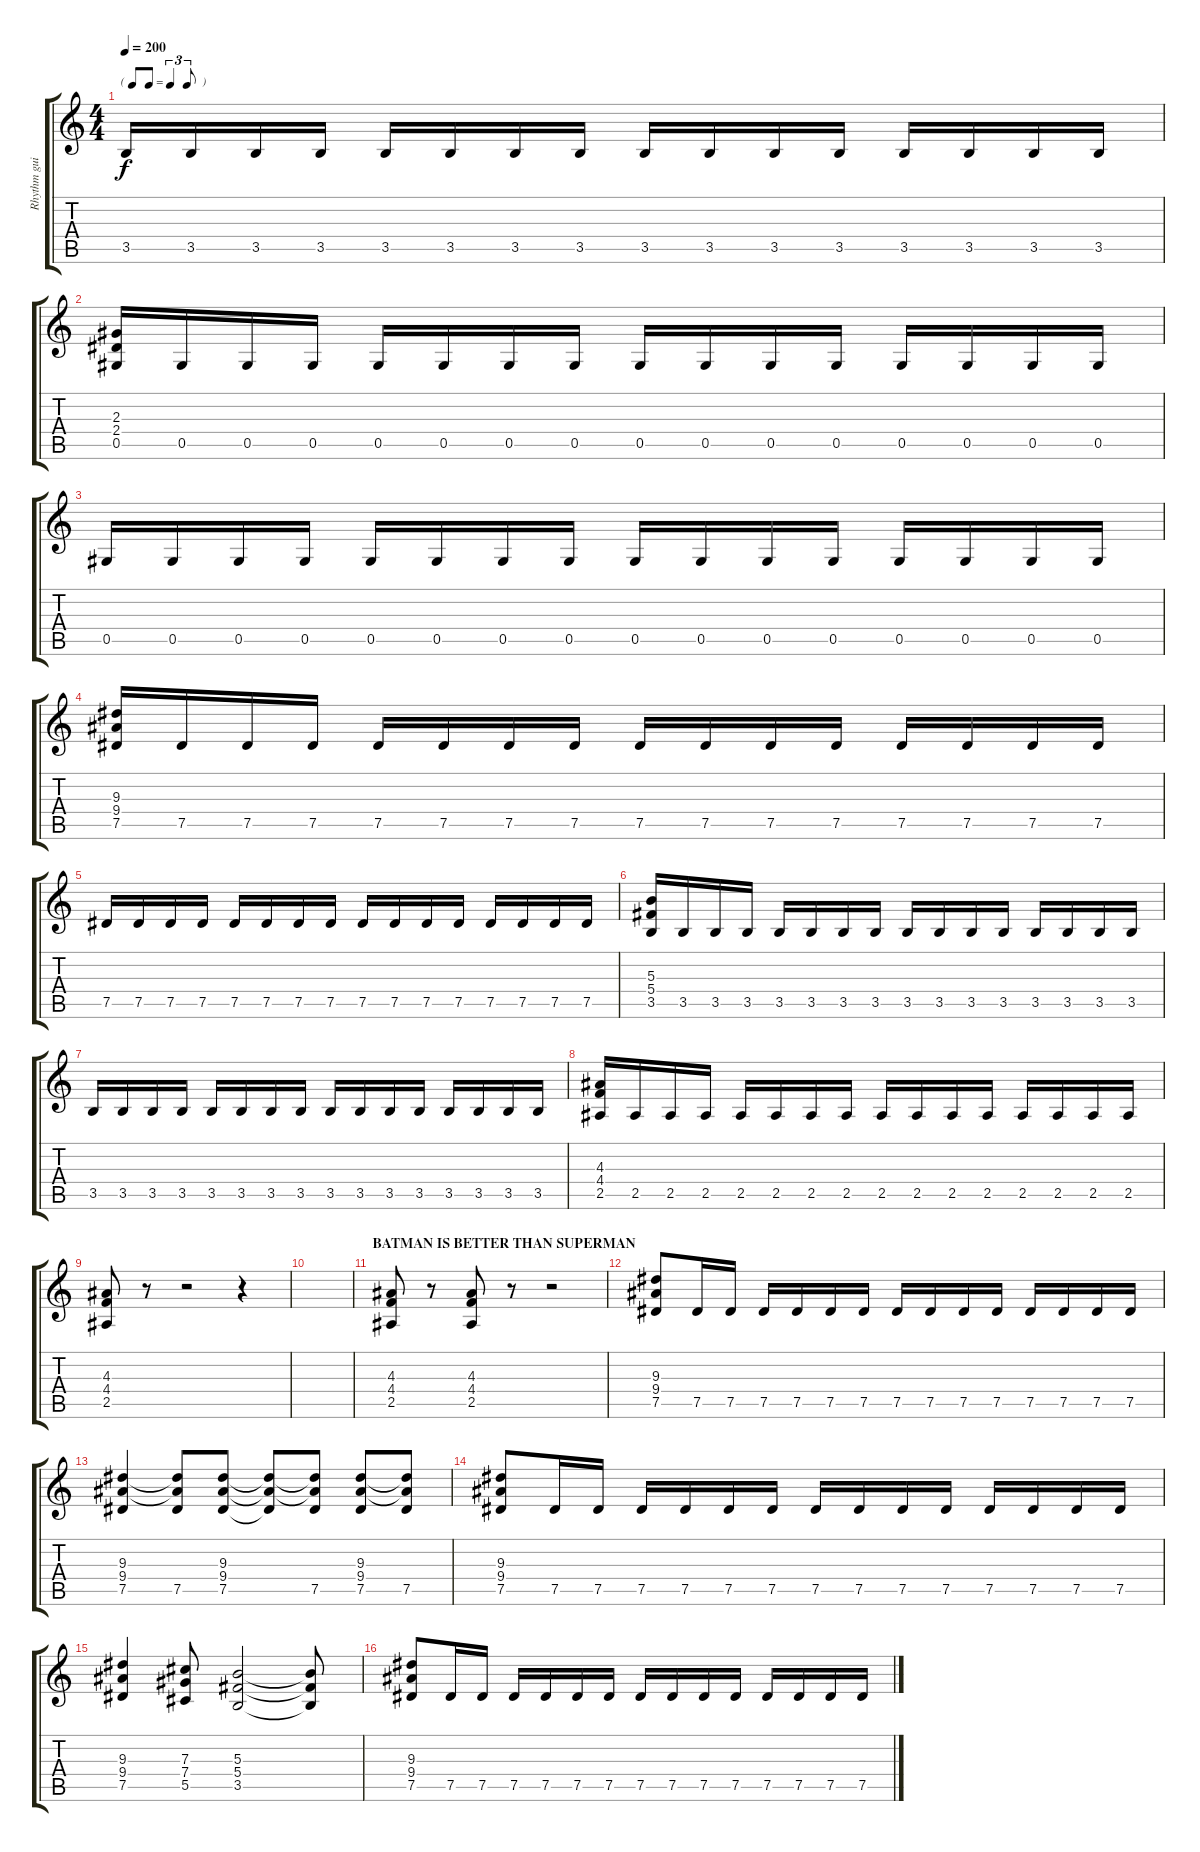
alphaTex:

\track ("Rhythm guitar 2 (retard 2)" "Rhythm gui") {instrument overdrivenguitar}
\staff {score tabs}
\tuning (Eb4 Bb3 Gb3 Db3 Ab2 Eb2) {hide}
\ts (4 4)
\tf triplet8th
\tempo 200
\clef g2
\ks c
3.5.16{dy f} 3.5.16 3.5.16 3.5.16 3.5.16 3.5.16 3.5.16 3.5.16 3.5.16 3.5.16 3.5.16 3.5.16 3.5.16 3.5.16 3.5.16 3.5.16 |
(2.3 2.4 0.5).16 0.5.16 0.5.16 0.5.16 0.5.16 0.5.16 0.5.16 0.5.16 0.5.16 0.5.16 0.5.16 0.5.16 0.5.16 0.5.16 0.5.16 0.5.16 |
0.5.16 0.5.16 0.5.16 0.5.16 0.5.16 0.5.16 0.5.16 0.5.16 0.5.16 0.5.16 0.5.16 0.5.16 0.5.16 0.5.16 0.5.16 0.5.16 |
(9.3 9.4 7.5).16 7.5.16 7.5.16 7.5.16 7.5.16 7.5.16 7.5.16 7.5.16 7.5.16 7.5.16 7.5.16 7.5.16 7.5.16 7.5.16 7.5.16 7.5.16 |
7.5.16 7.5.16 7.5.16 7.5.16 7.5.16 7.5.16 7.5.16 7.5.16 7.5.16 7.5.16 7.5.16 7.5.16 7.5.16 7.5.16 7.5.16 7.5.16 |
(5.3 5.4 3.5).16 3.5.16 3.5.16 3.5.16 3.5.16 3.5.16 3.5.16 3.5.16 3.5.16 3.5.16 3.5.16 3.5.16 3.5.16 3.5.16 3.5.16 3.5.16 |
3.5.16 3.5.16 3.5.16 3.5.16 3.5.16 3.5.16 3.5.16 3.5.16 3.5.16 3.5.16 3.5.16 3.5.16 3.5.16 3.5.16 3.5.16 3.5.16 |
(4.3 4.4 2.5).16 2.5.16 2.5.16 2.5.16 2.5.16 2.5.16 2.5.16 2.5.16 2.5.16 2.5.16 2.5.16 2.5.16 2.5.16 2.5.16 2.5.16 2.5.16 |
(4.3 4.4 2.5).8 r.8 r.2 r.4 |
|
\section ("" "BATMAN IS BETTER THAN SUPERMAN")
(4.3 4.4 2.5).8 r.8 (4.3 4.4 2.5).8 r.8 r.2 |
(9.3 9.4 7.5).8 7.5.16 7.5.16 7.5.16 7.5.16 7.5.16 7.5.16 7.5.16 7.5.16 7.5.16 7.5.16 7.5.16 7.5.16 7.5.16 7.5.16 |
(9.3 9.4 7.5).4 (9.3{t} 9.4{t} 7.5).8 (9.3 9.4 7.5).8 (9.3{t} 9.4{t} 7.5{t}).8 (9.3{t} 9.4{t} 7.5).8 (9.3 9.4 7.5).8 (9.3{t} 9.4{t} 7.5).8 |
(9.3 9.4 7.5).8 7.5.16 7.5.16 7.5.16 7.5.16 7.5.16 7.5.16 7.5.16 7.5.16 7.5.16 7.5.16 7.5.16 7.5.16 7.5.16 7.5.16 |
(9.3 9.4 7.5).4 (7.3 7.4 5.5).8 (5.3 5.4 3.5).2 (5.3{t} 5.4{t} 3.5{t}).8 |
(9.3 9.4 7.5).8 7.5.16 7.5.16 7.5.16 7.5.16 7.5.16 7.5.16 7.5.16 7.5.16 7.5.16 7.5.16 7.5.16 7.5.16 7.5.16 7.5.16
